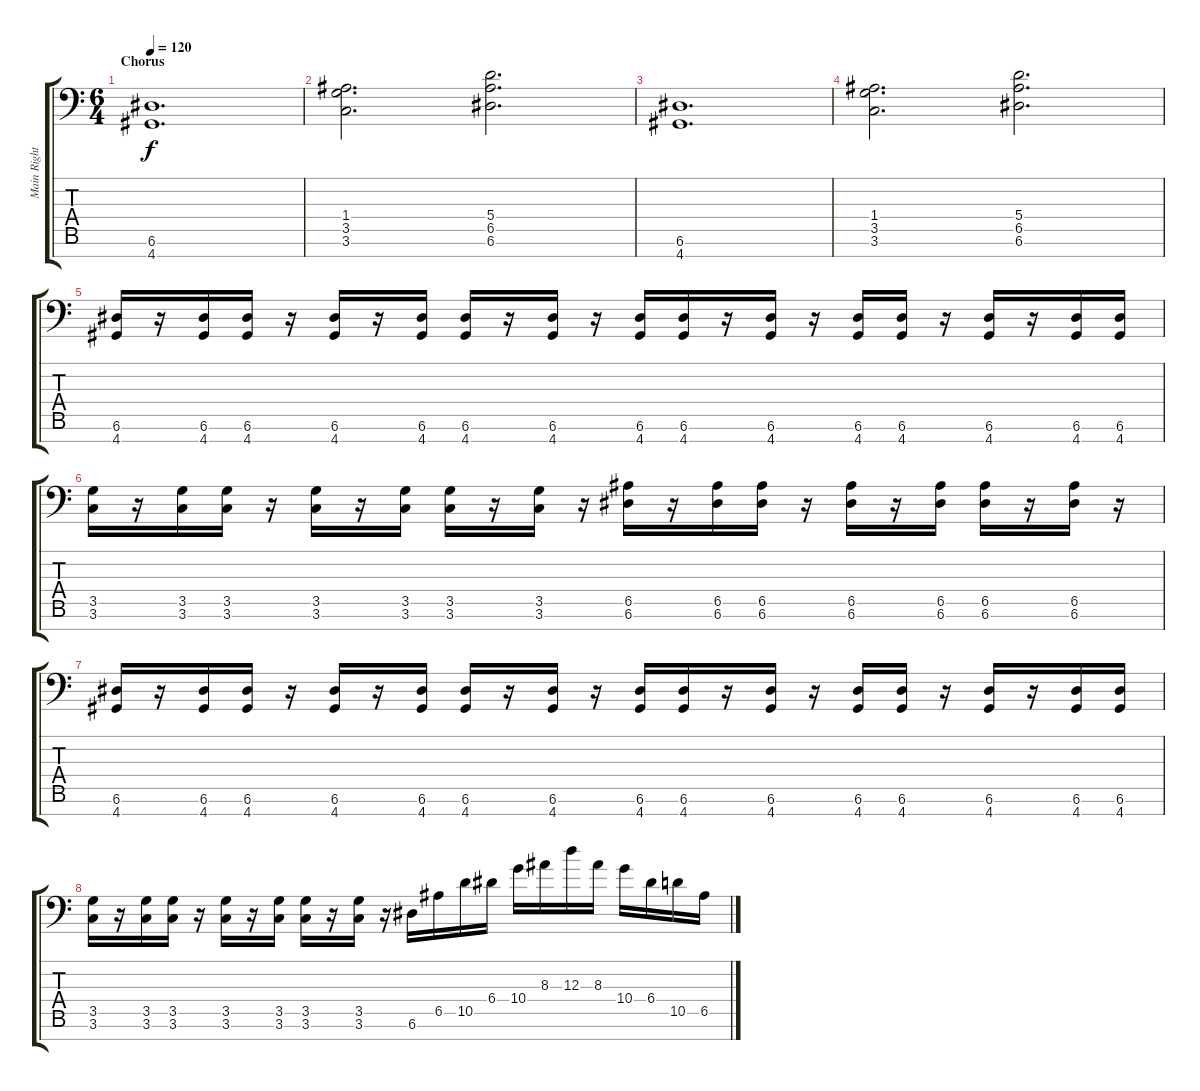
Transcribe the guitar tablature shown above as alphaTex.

\track ("Main Right" "Main Right") {instrument distortionguitar}
\staff {score tabs}
\tuning (B3 Gb3 D3 A2 E2 A1 E1) {hide}
\ts (6 4)
\section ("" "Chorus")
\tempo 120
\clef f4
\ks c
(6.6 4.7).1{d dy f} |
(1.4 3.5 3.6).2{d} (5.4 6.5 6.6).2{d} |
(6.6 4.7).1{d} |
(1.4 3.5 3.6).2{d} (5.4 6.5 6.6).2{d} |
(6.6 4.7).16 r.16 (6.6 4.7).16 (6.6 4.7).16 r.16 (6.6 4.7).16 r.16 (6.6 4.7).16 (6.6 4.7).16 r.16 (6.6 4.7).16 r.16 (6.6 4.7).16 (6.6 4.7).16 r.16 (6.6 4.7).16 r.16 (6.6 4.7).16 (6.6 4.7).16 r.16 (6.6 4.7).16 r.16 (6.6 4.7).16 (6.6 4.7).16 |
(3.5 3.6).16 r.16 (3.5 3.6).16 (3.5 3.6).16 r.16 (3.5 3.6).16 r.16 (3.5 3.6).16 (3.5 3.6).16 r.16 (3.5 3.6).16 r.16 (6.5 6.6).16 r.16 (6.5 6.6).16 (6.5 6.6).16 r.16 (6.5 6.6).16 r.16 (6.5 6.6).16 (6.5 6.6).16 r.16 (6.5 6.6).16 r.16 |
(6.6 4.7).16 r.16 (6.6 4.7).16 (6.6 4.7).16 r.16 (6.6 4.7).16 r.16 (6.6 4.7).16 (6.6 4.7).16 r.16 (6.6 4.7).16 r.16 (6.6 4.7).16 (6.6 4.7).16 r.16 (6.6 4.7).16 r.16 (6.6 4.7).16 (6.6 4.7).16 r.16 (6.6 4.7).16 r.16 (6.6 4.7).16 (6.6 4.7).16 |
(3.5 3.6).16 r.16 (3.5 3.6).16 (3.5 3.6).16 r.16 (3.5 3.6).16 r.16 (3.5 3.6).16 (3.5 3.6).16 r.16 (3.5 3.6).16 r.16 6.6.16 6.5.16 10.5.16 6.4.16 10.4.16 8.3.16 12.3.16 8.3.16 10.4.16 6.4.16 10.5.16 6.5.16
